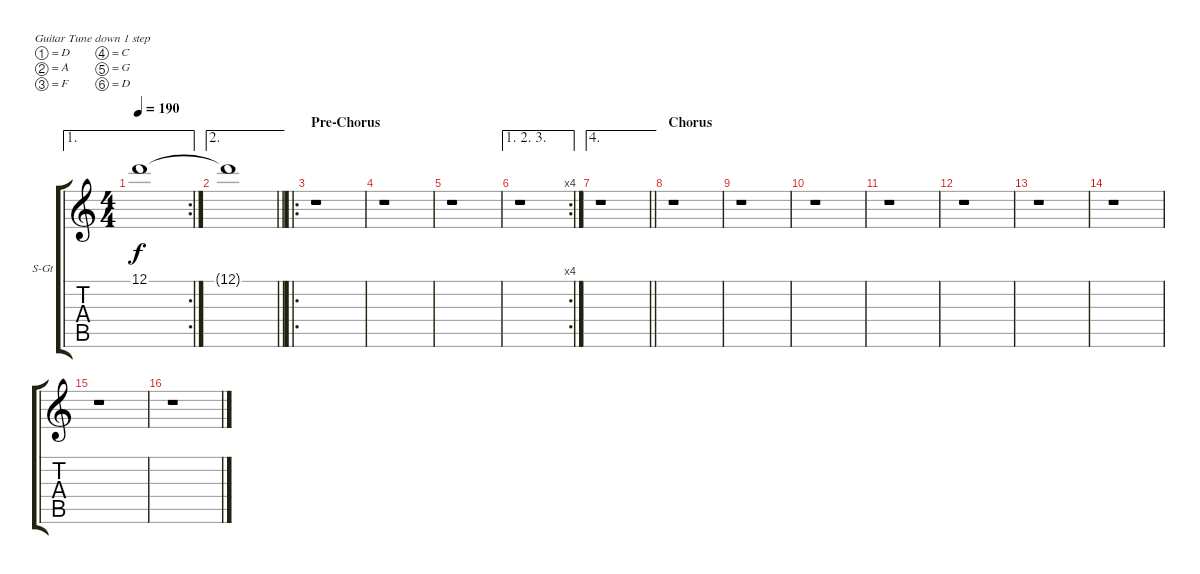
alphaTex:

\bracketExtendMode groupsimilarinstruments
\firstSystemTrackNameOrientation horizontal
\otherSystemsTrackNameOrientation horizontal
\track ("Keyboard" "S-Gt") {instrument choiraahs}
\staff {score tabs}
\tuning (D4 A3 F3 C3 G2 D2)
\displaytranspose 12
\ae 1
\rc 2
\ts (4 4)
\tempo 190
\clef g2
\ks c
12.1{t}.1{dy f} |
\ae 2
\barLineRight lightlight
12.1{t}.1 |
\ro
\section ("" "Pre-Chorus")
r.1 |
r.1 |
r.1 |
\ae (1 2 3)
\rc 4
r.1 |
\ae 4
\barLineRight lightlight
r.1 |
\section ("" "Chorus")
r.1 |
r.1 |
r.1 |
r.1 |
r.1 |
r.1 |
r.1 |
r.1 |
r.1
